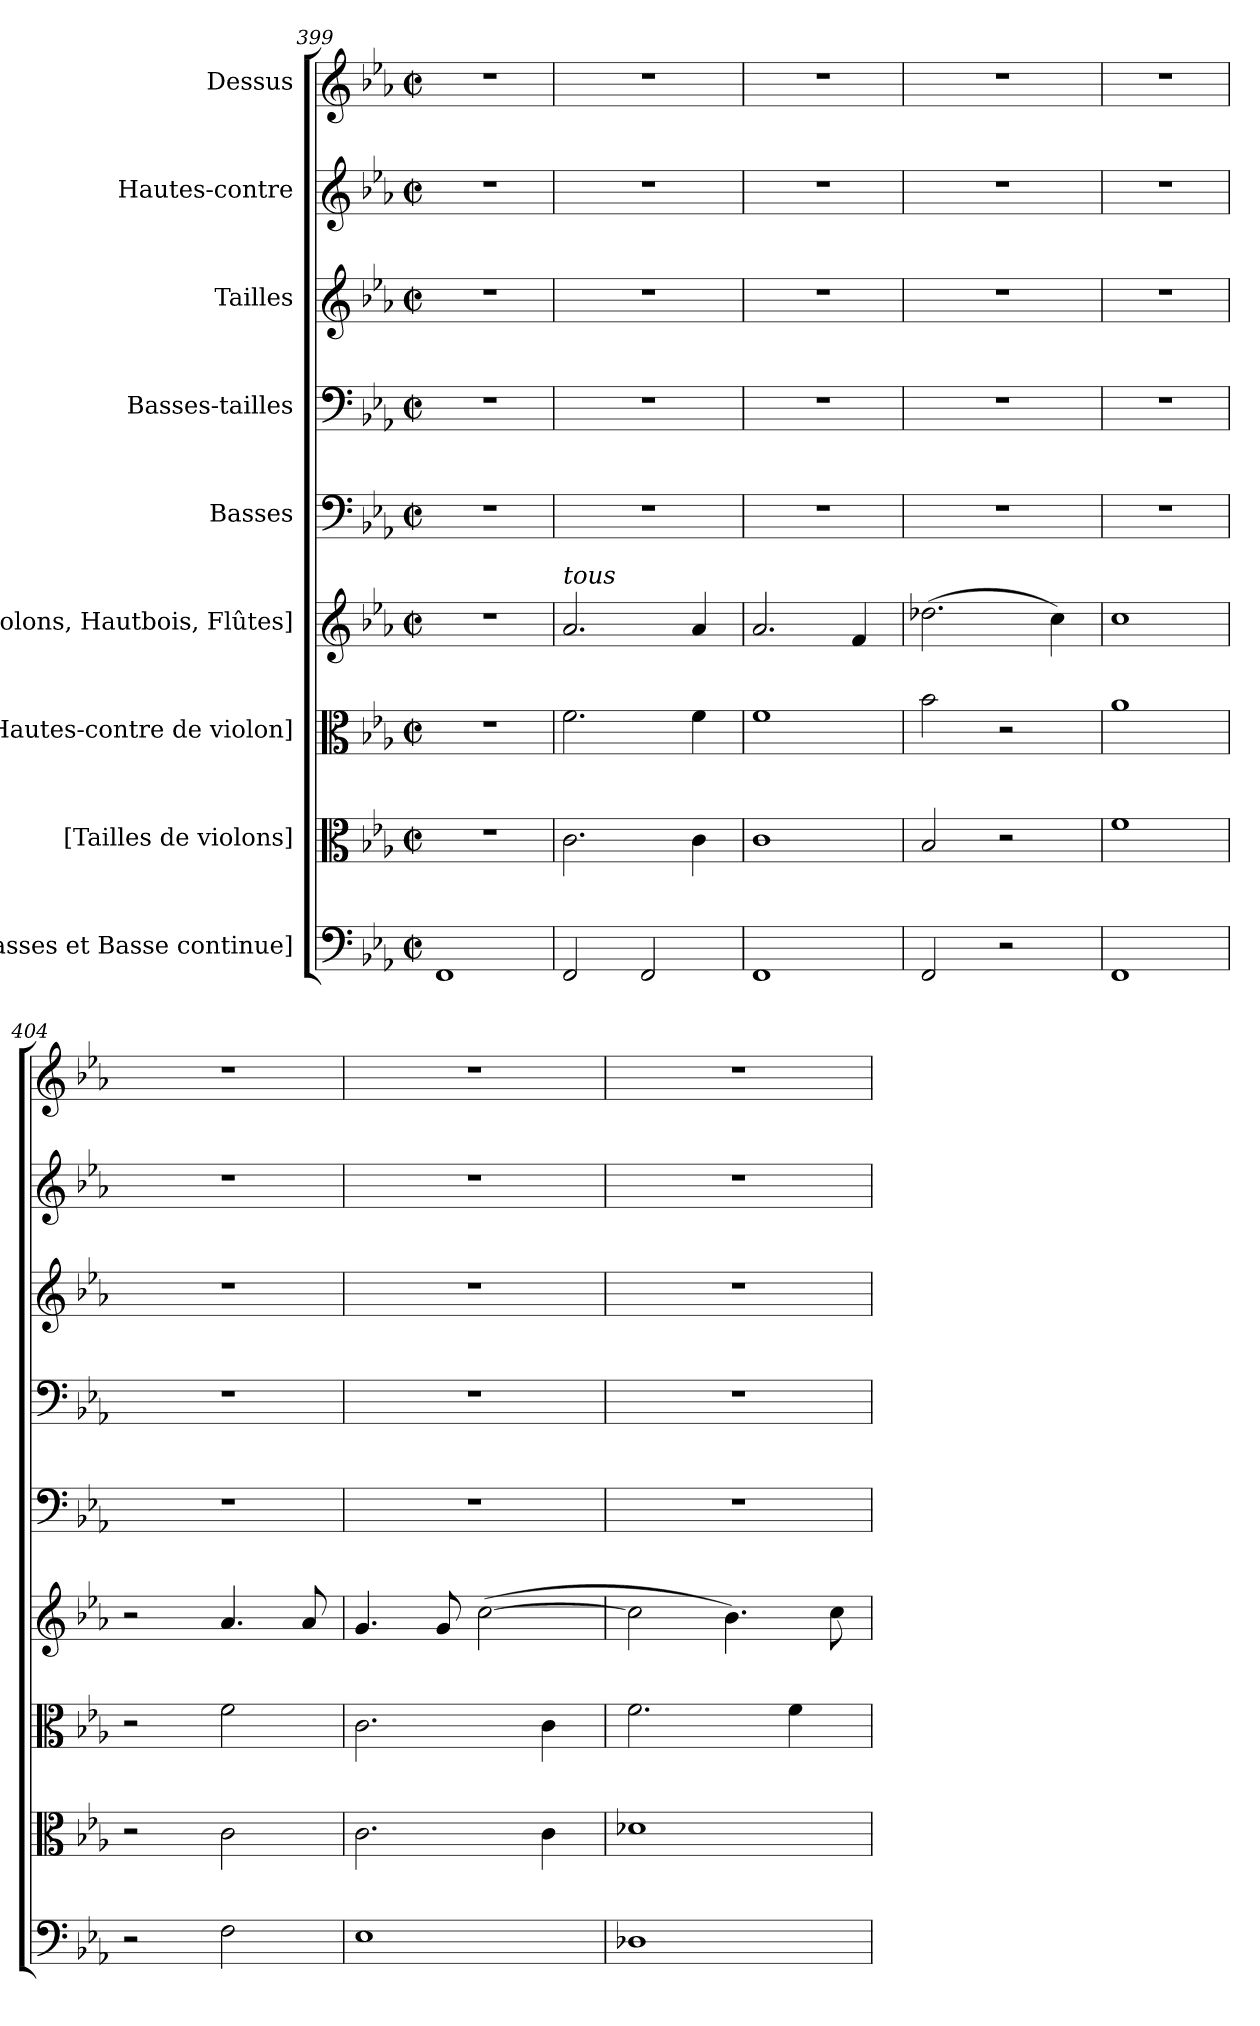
**kern	**kern	**kern	**kern	**kern	**kern	**kern	**kern	**kern
*part9	*part8	*part7	*part6	*part5	*part4	*part3	*part2	*part1
*staff9	*staff8	*staff7	*staff6	*staff5	*staff4	*staff3	*staff2	*staff1
*I"[Basses et Basse continue]	*I"[Tailles de violons]	*I"[Hautes-contre de violon]	*I"[Violons, Hautbois, Flûtes]	*I"Basses	*I"Basses-tailles	*I"Tailles	*I"Hautes-contre	*I"Dessus
*clefF4	*clefC3	*clefC3	*clefG2	*clefF4	*clefF4	*clefG2	*clefG2	*clefG2
*k[b-e-a-]	*k[b-e-a-]	*k[b-e-a-]	*k[b-e-a-]	*k[b-e-a-]	*k[b-e-a-]	*k[b-e-a-]	*k[b-e-a-]	*k[b-e-a-]
*E-:	*E-:	*E-:	*E-:	*E-:	*E-:	*E-:	*E-:	*E-:
*M2/2	*M2/2	*M2/2	*M2/2	*M2/2	*M2/2	*M2/2	*M2/2	*M2/2
*met(c|)	*met(c|)	*met(c|)	*met(c|)	*met(c|)	*met(c|)	*met(c|)	*met(c|)	*met(c|)
=399	=399	=399	=399	=399	=399	=399	=399	=399
1FF	1r	1r	1r	1r	1r	1r	1r	1r
=400	=400	=400	=400	=400	=400	=400	=400	=400
!	!	!	!LO:TX:a:i:t=tous	!	!	!	!	!
2FF/	2.c\	2.f\	2.a-/	1r	1r	1r	1r	1r
2FF/	.	.	.	.	.	.	.	.
.	4c\	4f\	4a-/	.	.	.	.	.
=401	=401	=401	=401	=401	=401	=401	=401	=401
1FF	1c	1f	2.a-/	1r	1r	1r	1r	1r
.	.	.	4f/	.	.	.	.	.
=402	=402	=402	=402	=402	=402	=402	=402	=402
2FF/	2B-/	2b-\	(>2.dd-X\	1r	1r	1r	1r	1r
2r	2r	2r	.	.	.	.	.	.
.	.	.	4cc\)	.	.	.	.	.
!!LO:PB:g=z
=403	=403	=403	=403	=403	=403	=403	=403	=403
1FF	1f	1a-	1cc	1r	1r	1r	1r	1r
=404	=404	=404	=404	=404	=404	=404	=404	=404
2r	2r	2r	2r	1r	1r	1r	1r	1r
2F\	2c\	2f\	4.a-/	.	.	.	.	.
.	.	.	8a-/	.	.	.	.	.
=405	=405	=405	=405	=405	=405	=405	=405	=405
1E-	2.c\	2.c\	4.g</	1r	1r	1r	1r	1r
.	.	.	8g/	.	.	.	.	.
.	.	.	(>[2cc\	.	.	.	.	.
.	4c\	4c\	.	.	.	.	.	.
=406	=406	=406	=406	=406	=406	=406	=406	=406
1D-X	1d-X	2.f\	2cc\]	1r	1r	1r	1r	1r
.	.	.	4.b->\)	.	.	.	.	.
.	.	4f\	.	.	.	.	.	.
.	.	.	8cc\	.	.	.	.	.
=	=	=	=	=	=	=	=	=
*-	*-	*-	*-	*-	*-	*-	*-	*-
